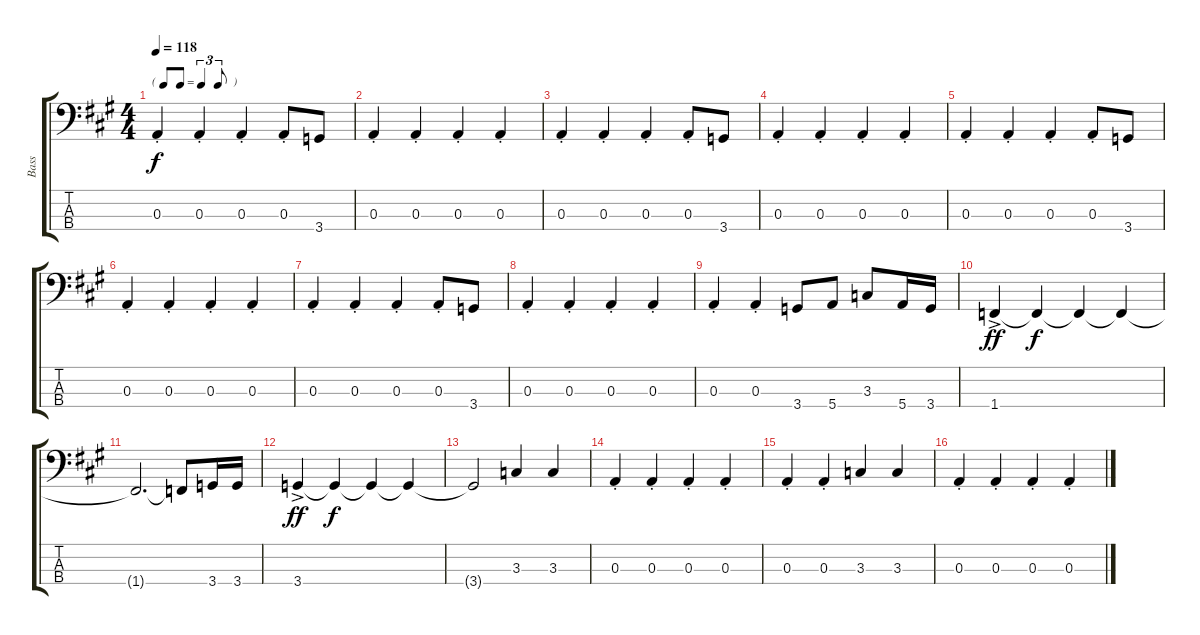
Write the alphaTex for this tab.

\track ("Bass" "Bass") {instrument electricbassfinger}
\staff {score tabs}
\tuning (G2 D2 A1 E1) {hide}
\ts (4 4)
\tf triplet8th
\tempo 118
\clef f4
\ks a
0.3{st}.4{dy f} 0.3{st}.4 0.3{st}.4 0.3{st}.8 3.4.8 |
0.3{st}.4 0.3{st}.4 0.3{st}.4 0.3{st}.4 |
0.3{st}.4 0.3{st}.4 0.3{st}.4 0.3{st}.8 3.4.8 |
0.3{st}.4 0.3{st}.4 0.3{st}.4 0.3{st}.4 |
0.3{st}.4 0.3{st}.4 0.3{st}.4 0.3{st}.8 3.4.8 |
0.3{st}.4 0.3{st}.4 0.3{st}.4 0.3{st}.4 |
0.3{st}.4 0.3{st}.4 0.3{st}.4 0.3{st}.8 3.4.8 |
0.3{st}.4 0.3{st}.4 0.3{st}.4 0.3{st}.4 |
0.3{st}.4 0.3{st}.4 3.4.8 5.4.8 3.3.8 5.4.16 3.4.16 |
1.4{ac}.4{dy ff} 1.4{t}.4{dy f} 1.4{t}.4 1.4{t}.4 |
1.4{t}.2{d} 1.4{t}.8 3.4.16 3.4.16 |
3.4{ac}.4{dy ff} 3.4{t}.4{dy f} 3.4{t}.4 3.4{t}.4 |
3.4{t}.2 3.3.4 3.3.4 |
0.3{st}.4 0.3{st}.4 0.3{st}.4 0.3{st}.4 |
0.3{st}.4 0.3{st}.4 3.3.4 3.3.4 |
0.3{st}.4 0.3{st}.4 0.3{st}.4 0.3{st}.4
